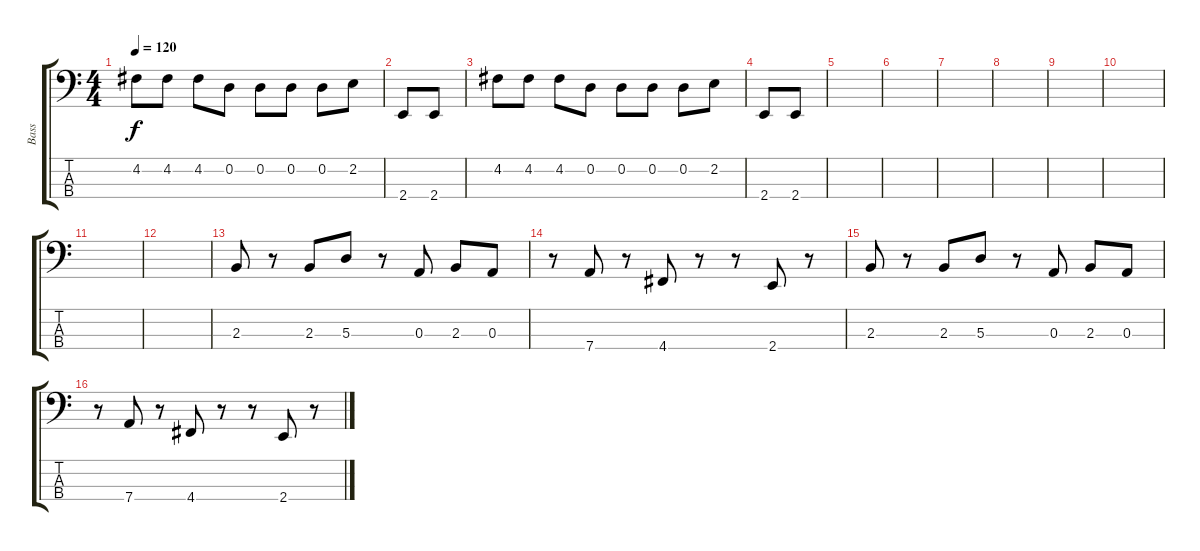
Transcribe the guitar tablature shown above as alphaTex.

\track ("Bass" "Bass") {instrument synthbass2}
\staff {score tabs}
\tuning (G2 D2 A1 D1) {hide}
\ts (4 4)
\tempo 120
\clef f4
\ks c
4.2.8{dy f} 4.2.8 4.2.8 0.2.8 0.2.8 0.2.8 0.2.8 2.2.8 |
2.4.8 2.4.8 |
4.2.8 4.2.8 4.2.8 0.2.8 0.2.8 0.2.8 0.2.8 2.2.8 |
2.4.8 2.4.8 |
|
|
|
|
|
|
|
|
2.3.8 r.8 2.3.8 5.3.8 r.8 0.3.8 2.3.8 0.3.8 |
r.8 7.4.8 r.8 4.4.8 r.8 r.8 2.4.8 r.8 |
2.3.8 r.8 2.3.8 5.3.8 r.8 0.3.8 2.3.8 0.3.8 |
r.8 7.4.8 r.8 4.4.8 r.8 r.8 2.4.8 r.8
